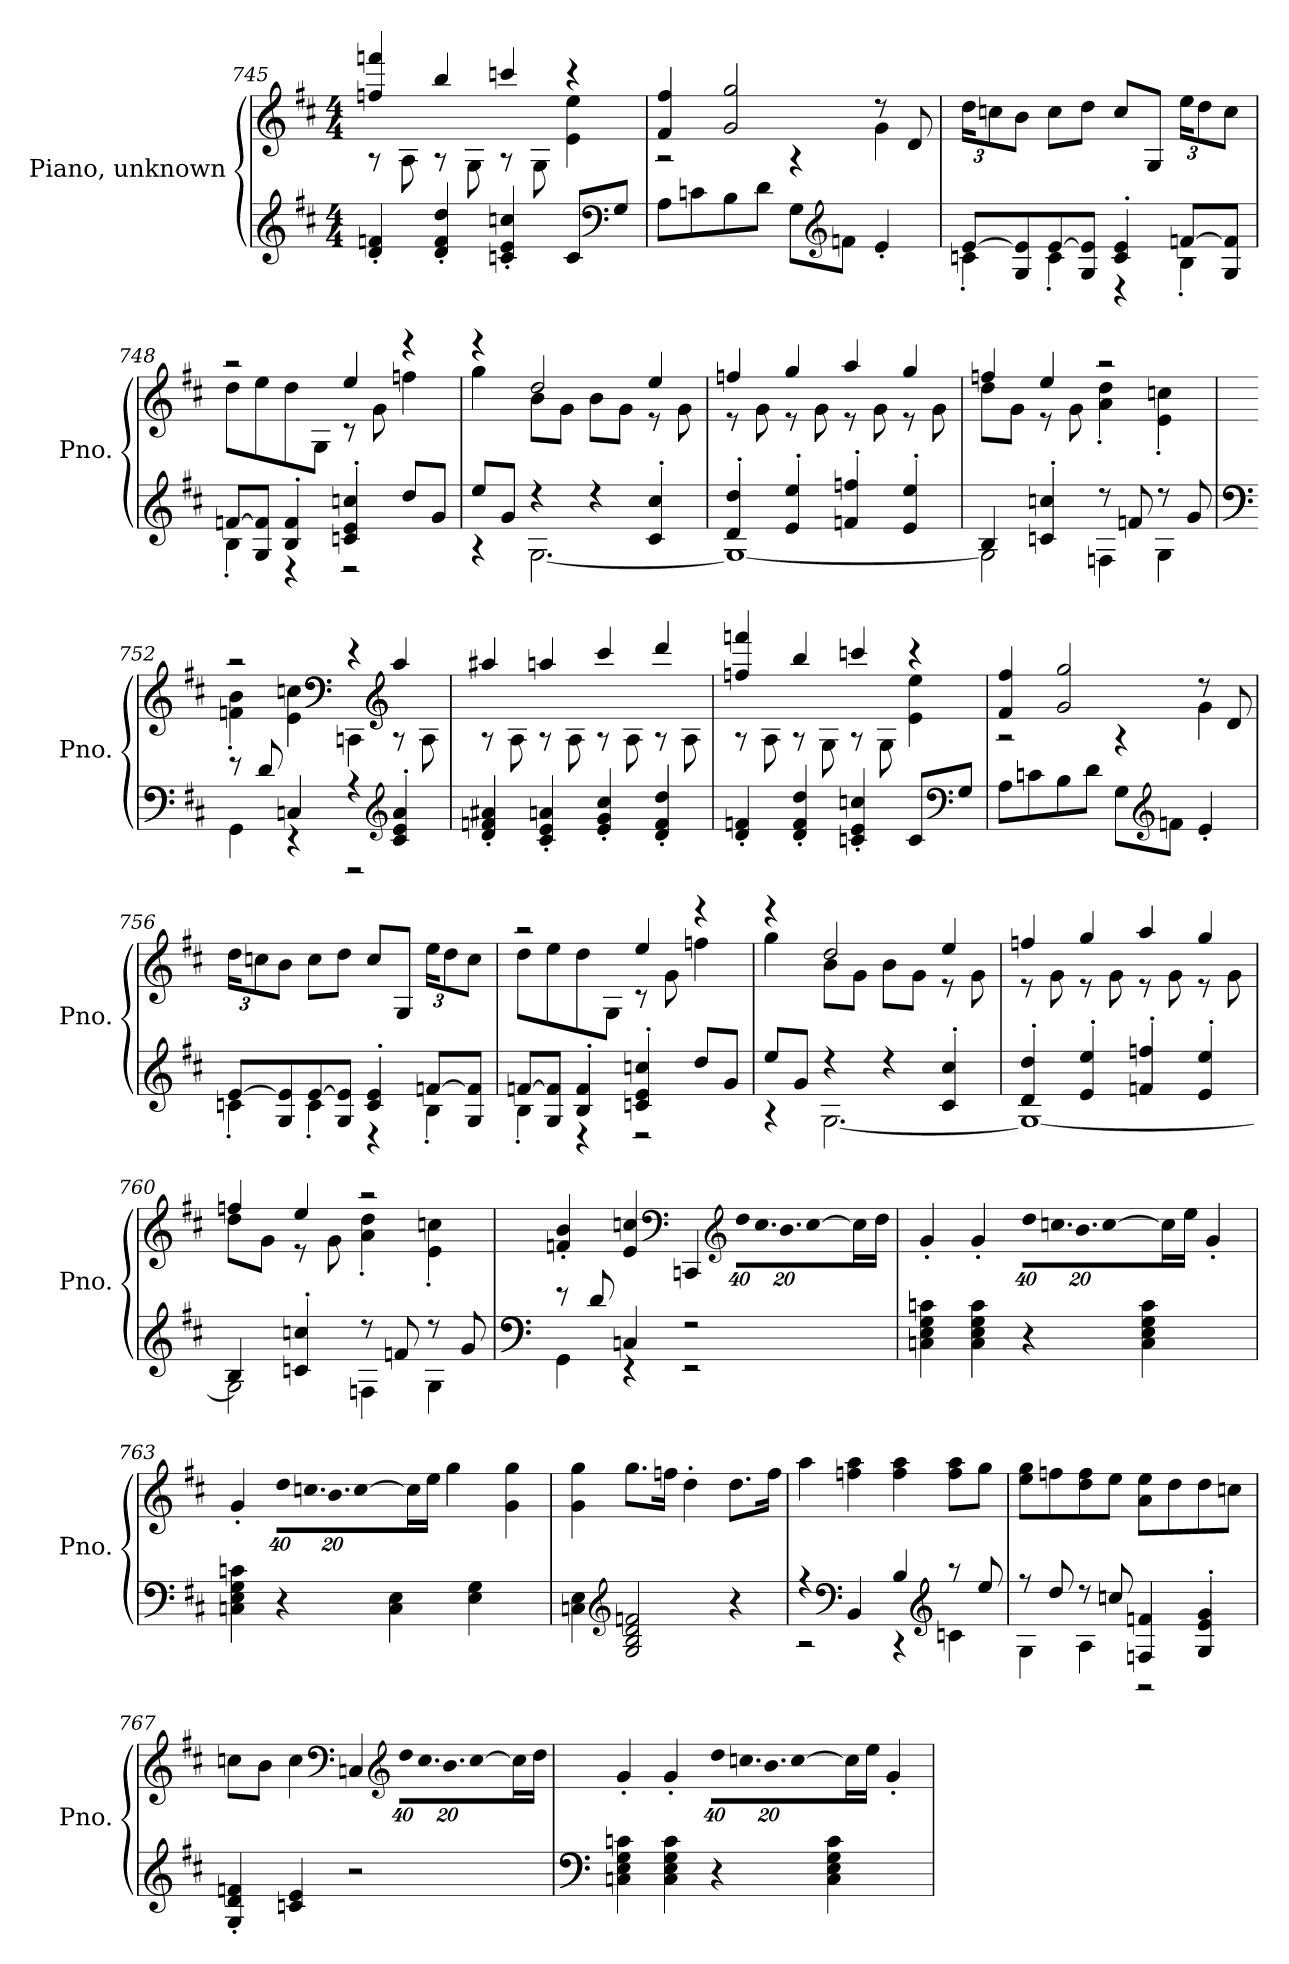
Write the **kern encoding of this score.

**kern	**kern
*part1	*part1
*staff2	*staff1
*I"Piano, unknown	*
*I'Pno.	*
!!LO:LB:g=z
*clefG2	*clefG2
*k[f#c#]	*k[f#c#]
*M4/4	*M4/4
=745	=745
*	*^
4d/' 4fn/'	4ffn/ 4fffn/	8r
.	.	8A\
4d/' 4f/' 4dd/'	4bb/	8r
.	.	8G\
4cn/' 4e/' 4ccn/'	4cccn/	8r
.	.	8G\
8c/L	4r	4e\ 4ee\
*clefF4	*	*
8G/J	.	.
=746	=746	=746
8A\L	4f#/ 4ff#/	2r
8cn\	.	.
8B\	2g/ 2gg/	.
8d\J	.	.
8G\L	.	4r
*clefG2	*	*
8fn\J	.	.
4e'/	8r	4g\
.	8d/	.
*	*v	*v
=747	=747
*^	*
*	*	*Xbrackettup
[8e/L	4cn'\	24dd\KL
.	.	12ccn\
8G/ 8e/]	.	8b\J
[8e/	4c'\	8cc\L
8G/ 8e/]J	.	8dd\J
4c/' 4e/'	4r	8cc/L
.	.	8G/J
[8fn/L	4B'\	24ee\KL
.	.	12dd\
8G/ 8f/]J	.	8cc\J
!!LO:PB:g=z
=748	=748	=748
*	*	*^
[8fn/L	4B'\	2r	8dd\L
8G/ 8f/]J	.	.	8ee\
4B/' 4f/'	4r	.	8dd\
.	.	.	8G\J
4cn/' 4e/' 4ccn/'	2r	4ee/	8r
.	.	.	8g\
8dd/L	.	4r	4ffn\
8g/J	.	.	.
=749	=749	=749	=749
8ee/L	4r	4r	4gg\
8g/J	.	.	.
4r	[2.G\	2dd/	8b\L
.	.	.	8g\J
4r	.	.	8b\L
.	.	.	8g\J
4c#/' 4cc#/'	.	4ee/	8r
.	.	.	8g\
=750	=750	=750	=750
4d/' 4dd/'	1G_	4ffn/	8r
.	.	.	8g\
4e/' 4ee/'	.	4gg/	8r
.	.	.	8g\
4fn/' 4ffn/'	.	4aa/	8r
.	.	.	8g\
4e/' 4ee/'	.	4gg/	8r
.	.	.	8g\
=751	=751	=751	=751
4B/	2G\]	4ffn/	8dd\L
.	.	.	8g\J
4cn/' 4ccn/'	.	4ee/	8r
.	.	.	8g\
8r	4Fn\	2r	4a\' 4dd\'
8fn/	.	.	.
8r	4G\	.	4e\' 4ccn\'
8g/	.	.	.
!!LO:LB:g=z	!!
=752	=752	=752	=752
*clefF4	*	*	*
8r	4GG\	2r	4fn\' 4b\'
8d/	.	.	.
4Cn/	4r	.	4e\ 4ccn\
*	*	*clefF4	*
4r	2r	4r	4CCn\
*clefG2	*	*clefG2	*
4c#/' 4e/' 4a/'	.	4aa/	8r
.	.	.	8A\
*v	*v	*	*
=753	=753	=753
4d/' 4fn/' 4a#X/'	4aa#X/	8r
.	.	8A\
4c#/' 4e/' 4an/'	4aan/	8r
.	.	8A\
4e/' 4g/' 4cc#/'	4ccc#/	8r
.	.	8A\
4d/' 4f/' 4dd/'	4ddd/	8r
.	.	8A\
=754	=754	=754
4d/' 4fn/'	4ffn/ 4fffn/	8r
.	.	8A\
4d/' 4f/' 4dd/'	4bb/	8r
.	.	8G\
4cn/' 4e/' 4ccn/'	4cccn/	8r
.	.	8G\
8c/L	4r	4e\ 4ee\
*clefF4	*	*
8G/J	.	.
!!LO:LB:g=z	!!
=755	=755	=755
8A\L	4f#/ 4ff#/	2r
8cn\	.	.
8B\	2g/ 2gg/	.
8d\J	.	.
8G\L	.	4r
*clefG2	*	*
8fn\J	.	.
4e'/	8r	4g\
.	8d/	.
*	*v	*v
=756	=756
*^	*
[8e/L	4cn'\	24dd\KL
.	.	12ccn\
8G/ 8e/]	.	8b\J
[8e/	4c'\	8cc\L
8G/ 8e/]J	.	8dd\J
4c/' 4e/'	4r	8cc/L
.	.	8G/J
[8fn/L	4B'\	24ee\KL
.	.	12dd\
8G/ 8f/]J	.	8cc\J
=757	=757	=757
*	*	*^
[8fn/L	4B'\	2r	8dd\L
8G/ 8f/]J	.	.	8ee\
4B/' 4f/'	4r	.	8dd\
.	.	.	8G\J
4cn/' 4e/' 4ccn/'	2r	4ee/	8r
.	.	.	8g\
8dd/L	.	4r	4ffn\
8g/J	.	.	.
=758	=758	=758	=758
8ee/L	4r	4r	4gg\
8g/J	.	.	.
4r	[2.G\	2dd/	8b\L
.	.	.	8g\J
4r	.	.	8b\L
.	.	.	8g\J
4c#/' 4cc#/'	.	4ee/	8r
.	.	.	8g\
!!LO:LB:g=z	!!
=759	=759	=759	=759
4d/' 4dd/'	1G_	4ffn/	8r
.	.	.	8g\
4e/' 4ee/'	.	4gg/	8r
.	.	.	8g\
4fn/' 4ffn/'	.	4aa/	8r
.	.	.	8g\
4e/' 4ee/'	.	4gg/	8r
.	.	.	8g\
=760	=760	=760	=760
4B/	2G\]	4ffn/	8dd\L
.	.	.	8g\J
4cn/' 4ccn/'	.	4ee/	8r
.	.	.	8g\
8r	4Fn\	2r	4a\' 4dd\'
8fn/	.	.	.
8r	4G\	.	4e\' 4ccn\'
8g/	.	.	.
*	*	*v	*v
=761	=761	=761
*clefF4	*	*
8r	4GG\	4fn/' 4b/'
8d/	.	.
4Cn/	4r	4e/ 4ccn/
*	*	*clefF4
2r	2r	4CCn/
*	*	*clefG2
!	!	!LO:N:vis=32
.	.	640%23dd\LLL
!	!	!LO:N:vis=64.
.	.	640%17cc\L
!	!	!LO:N:vis=64.
.	.	640%17b\J
!	!	!LO:N:vis=32
.	.	[640%23cc\J
.	.	16cc\]
.	.	16dd\JJ
*v	*v	*
!!LO:LB:g=z
=762	=762
4Cn\ 4E\ 4G\ 4cn\	4g'/
4C\ 4E\ 4G\ 4c\	4g'/
!	!LO:N:vis=32
4r	640%23dd\LLL
!	!LO:N:vis=64.
.	640%17ccn\L
!	!LO:N:vis=64.
.	640%17b\J
!	!LO:N:vis=32
.	[640%23cc\J
.	16cc\]
.	16ee\JJ
4C\ 4E\ 4G\ 4c\	4g'/
=763	=763
4Cn\ 4E\ 4G\ 4cn\	4g'/
!	!LO:N:vis=32
4r	640%23dd\LLL
!	!LO:N:vis=64.
.	640%17ccn\L
!	!LO:N:vis=64.
.	640%17b\J
!	!LO:N:vis=32
.	[640%23cc\J
.	16cc\]
.	16ee\JJ
4C\ 4E\	4gg\
4E\ 4G\	4g\ 4gg\
=764	=764
4Cn\ 4E\	4g\ 4gg\
*clefG2	*
2G/ 2B/ 2d/ 2fn/	8.gg\L
.	16ffn\Jk
.	4dd'\
4r	8.dd\L
.	16ff\Jk
=765	=765
*^	*
4r	2r	4aa\
*clefF4	*	*
4BB/	.	4ffn\ 4aa\
4B/	4r	4ff\ 4aa\
*clefG2	*	*
8r	4cn\	8ff\ 8aa\L
8ee/	.	8gg\J
!!LO:LB:g=z
=766	=766	=766
8r	4G\	8ee\ 8gg\L
8dd/	.	8ffn\
8r	4A\	8dd\ 8ff\
8ccn/	.	8ee\J
4Fn/ 4fn/	2r	8a\ 8ee\L
.	.	8dd\
4G/' 4e/' 4g/'	.	8dd\
.	.	8ccn\J
*v	*v	*
=767	=767
4G/' 4d/' 4fn/'	8ccn\L
.	8b\J
4cn/ 4e/	4cc\
*	*clefF4
2r	4Cn/
*	*clefG2
!	!LO:N:vis=32
.	640%23dd\LLL
!	!LO:N:vis=64.
.	640%17cc\L
!	!LO:N:vis=64.
.	640%17b\J
!	!LO:N:vis=32
.	[640%23cc\J
.	16cc\]
.	16dd\JJ
=768	=768
*clefF4	*
4Cn\ 4E\ 4G\ 4cn\	4g'/
4C\ 4E\ 4G\ 4c\	4g'/
!	!LO:N:vis=32
4r	640%23dd\LLL
!	!LO:N:vis=64.
.	640%17ccn\L
!	!LO:N:vis=64.
.	640%17b\J
!	!LO:N:vis=32
.	[640%23cc\J
.	16cc\]
.	16ee\JJ
4C\ 4E\ 4G\ 4c\	4g'/
=	=
*-	*-
